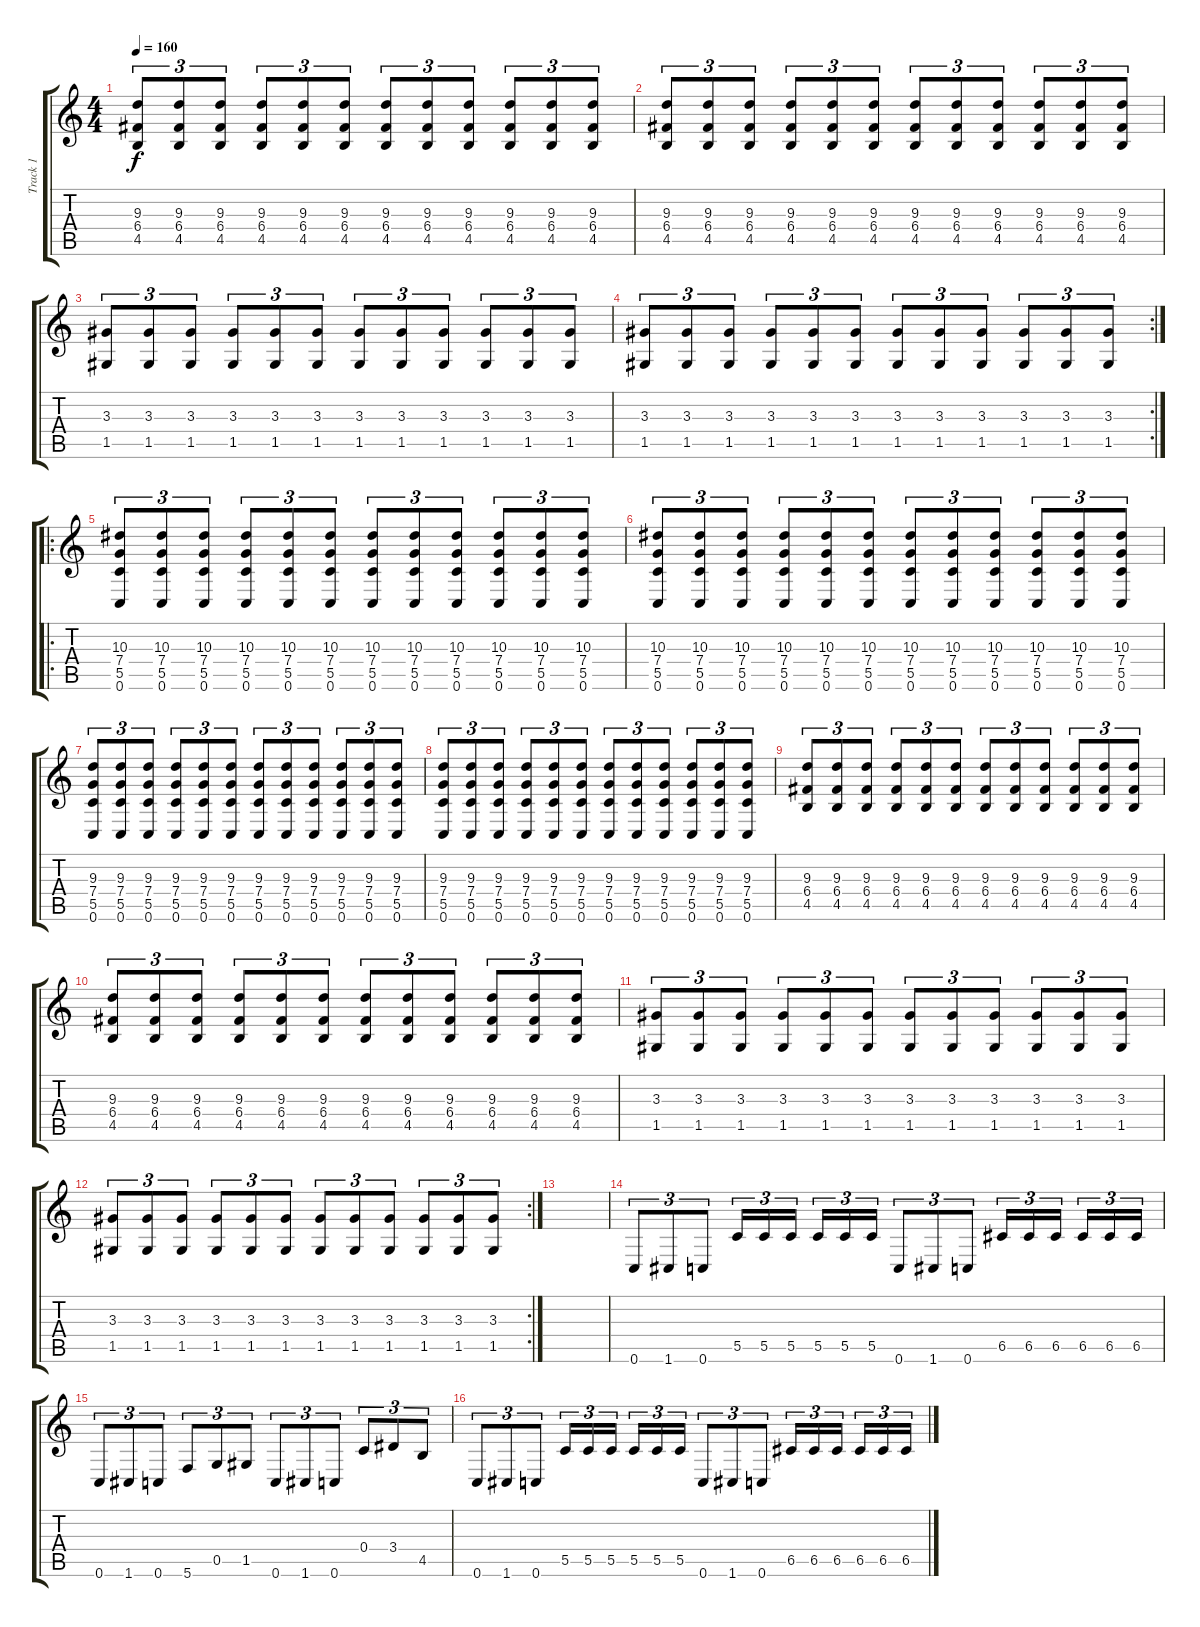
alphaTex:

\track ("Track 1" "Track 1") {instrument distortionguitar}
\staff {score tabs}
\tuning (D4 A3 F3 C3 G2 C2) {hide}
\ts (4 4)
\tempo 160
\clef g2
\ks c
(9.3 6.4 4.5).8{tu (3 2) dy f} (9.3 6.4 4.5).8{tu (3 2)} (9.3 6.4 4.5).8{tu (3 2)} (9.3 6.4 4.5).8{tu (3 2)} (9.3 6.4 4.5).8{tu (3 2)} (9.3 6.4 4.5).8{tu (3 2)} (9.3 6.4 4.5).8{tu (3 2)} (9.3 6.4 4.5).8{tu (3 2)} (9.3 6.4 4.5).8{tu (3 2)} (9.3 6.4 4.5).8{tu (3 2)} (9.3 6.4 4.5).8{tu (3 2)} (9.3 6.4 4.5).8{tu (3 2)} |
(9.3 6.4 4.5).8{tu (3 2)} (9.3 6.4 4.5).8{tu (3 2)} (9.3 6.4 4.5).8{tu (3 2)} (9.3 6.4 4.5).8{tu (3 2)} (9.3 6.4 4.5).8{tu (3 2)} (9.3 6.4 4.5).8{tu (3 2)} (9.3 6.4 4.5).8{tu (3 2)} (9.3 6.4 4.5).8{tu (3 2)} (9.3 6.4 4.5).8{tu (3 2)} (9.3 6.4 4.5).8{tu (3 2)} (9.3 6.4 4.5).8{tu (3 2)} (9.3 6.4 4.5).8{tu (3 2)} |
(3.3 1.5).8{tu (3 2)} (3.3 1.5).8{tu (3 2)} (3.3 1.5).8{tu (3 2)} (3.3 1.5).8{tu (3 2)} (3.3 1.5).8{tu (3 2)} (3.3 1.5).8{tu (3 2)} (3.3 1.5).8{tu (3 2)} (3.3 1.5).8{tu (3 2)} (3.3 1.5).8{tu (3 2)} (3.3 1.5).8{tu (3 2)} (3.3 1.5).8{tu (3 2)} (3.3 1.5).8{tu (3 2)} |
\rc 2
(3.3 1.5).8{tu (3 2)} (3.3 1.5).8{tu (3 2)} (3.3 1.5).8{tu (3 2)} (3.3 1.5).8{tu (3 2)} (3.3 1.5).8{tu (3 2)} (3.3 1.5).8{tu (3 2)} (3.3 1.5).8{tu (3 2)} (3.3 1.5).8{tu (3 2)} (3.3 1.5).8{tu (3 2)} (3.3 1.5).8{tu (3 2)} (3.3 1.5).8{tu (3 2)} (3.3 1.5).8{tu (3 2)} |
\ro
(10.3 7.4 5.5 0.6).8{tu (3 2)} (10.3 7.4 5.5 0.6).8{tu (3 2)} (10.3 7.4 5.5 0.6).8{tu (3 2)} (10.3 7.4 5.5 0.6).8{tu (3 2)} (10.3 7.4 5.5 0.6).8{tu (3 2)} (10.3 7.4 5.5 0.6).8{tu (3 2)} (10.3 7.4 5.5 0.6).8{tu (3 2)} (10.3 7.4 5.5 0.6).8{tu (3 2)} (10.3 7.4 5.5 0.6).8{tu (3 2)} (10.3 7.4 5.5 0.6).8{tu (3 2)} (10.3 7.4 5.5 0.6).8{tu (3 2)} (10.3 7.4 5.5 0.6).8{tu (3 2)} |
(10.3 7.4 5.5 0.6).8{tu (3 2)} (10.3 7.4 5.5 0.6).8{tu (3 2)} (10.3 7.4 5.5 0.6).8{tu (3 2)} (10.3 7.4 5.5 0.6).8{tu (3 2)} (10.3 7.4 5.5 0.6).8{tu (3 2)} (10.3 7.4 5.5 0.6).8{tu (3 2)} (10.3 7.4 5.5 0.6).8{tu (3 2)} (10.3 7.4 5.5 0.6).8{tu (3 2)} (10.3 7.4 5.5 0.6).8{tu (3 2)} (10.3 7.4 5.5 0.6).8{tu (3 2)} (10.3 7.4 5.5 0.6).8{tu (3 2)} (10.3 7.4 5.5 0.6).8{tu (3 2)} |
(9.3 7.4 5.5 0.6).8{tu (3 2)} (9.3 7.4 5.5 0.6).8{tu (3 2)} (9.3 7.4 5.5 0.6).8{tu (3 2)} (9.3 7.4 5.5 0.6).8{tu (3 2)} (9.3 7.4 5.5 0.6).8{tu (3 2)} (9.3 7.4 5.5 0.6).8{tu (3 2)} (9.3 7.4 5.5 0.6).8{tu (3 2)} (9.3 7.4 5.5 0.6).8{tu (3 2)} (9.3 7.4 5.5 0.6).8{tu (3 2)} (9.3 7.4 5.5 0.6).8{tu (3 2)} (9.3 7.4 5.5 0.6).8{tu (3 2)} (9.3 7.4 5.5 0.6).8{tu (3 2)} |
(9.3 7.4 5.5 0.6).8{tu (3 2)} (9.3 7.4 5.5 0.6).8{tu (3 2)} (9.3 7.4 5.5 0.6).8{tu (3 2)} (9.3 7.4 5.5 0.6).8{tu (3 2)} (9.3 7.4 5.5 0.6).8{tu (3 2)} (9.3 7.4 5.5 0.6).8{tu (3 2)} (9.3 7.4 5.5 0.6).8{tu (3 2)} (9.3 7.4 5.5 0.6).8{tu (3 2)} (9.3 7.4 5.5 0.6).8{tu (3 2)} (9.3 7.4 5.5 0.6).8{tu (3 2)} (9.3 7.4 5.5 0.6).8{tu (3 2)} (9.3 7.4 5.5 0.6).8{tu (3 2)} |
(9.3 6.4 4.5).8{tu (3 2)} (9.3 6.4 4.5).8{tu (3 2)} (9.3 6.4 4.5).8{tu (3 2)} (9.3 6.4 4.5).8{tu (3 2)} (9.3 6.4 4.5).8{tu (3 2)} (9.3 6.4 4.5).8{tu (3 2)} (9.3 6.4 4.5).8{tu (3 2)} (9.3 6.4 4.5).8{tu (3 2)} (9.3 6.4 4.5).8{tu (3 2)} (9.3 6.4 4.5).8{tu (3 2)} (9.3 6.4 4.5).8{tu (3 2)} (9.3 6.4 4.5).8{tu (3 2)} |
(9.3 6.4 4.5).8{tu (3 2)} (9.3 6.4 4.5).8{tu (3 2)} (9.3 6.4 4.5).8{tu (3 2)} (9.3 6.4 4.5).8{tu (3 2)} (9.3 6.4 4.5).8{tu (3 2)} (9.3 6.4 4.5).8{tu (3 2)} (9.3 6.4 4.5).8{tu (3 2)} (9.3 6.4 4.5).8{tu (3 2)} (9.3 6.4 4.5).8{tu (3 2)} (9.3 6.4 4.5).8{tu (3 2)} (9.3 6.4 4.5).8{tu (3 2)} (9.3 6.4 4.5).8{tu (3 2)} |
(3.3 1.5).8{tu (3 2)} (3.3 1.5).8{tu (3 2)} (3.3 1.5).8{tu (3 2)} (3.3 1.5).8{tu (3 2)} (3.3 1.5).8{tu (3 2)} (3.3 1.5).8{tu (3 2)} (3.3 1.5).8{tu (3 2)} (3.3 1.5).8{tu (3 2)} (3.3 1.5).8{tu (3 2)} (3.3 1.5).8{tu (3 2)} (3.3 1.5).8{tu (3 2)} (3.3 1.5).8{tu (3 2)} |
\rc 2
(3.3 1.5).8{tu (3 2)} (3.3 1.5).8{tu (3 2)} (3.3 1.5).8{tu (3 2)} (3.3 1.5).8{tu (3 2)} (3.3 1.5).8{tu (3 2)} (3.3 1.5).8{tu (3 2)} (3.3 1.5).8{tu (3 2)} (3.3 1.5).8{tu (3 2)} (3.3 1.5).8{tu (3 2)} (3.3 1.5).8{tu (3 2)} (3.3 1.5).8{tu (3 2)} (3.3 1.5).8{tu (3 2)} |
|
0.6.8{tu (3 2)} 1.6.8{tu (3 2)} 0.6.8{tu (3 2)} 5.5.16{tu (3 2)} 5.5.16{tu (3 2)} 5.5.16{tu (3 2) beam splitsecondary} 5.5.16{tu (3 2)} 5.5.16{tu (3 2)} 5.5.16{tu (3 2)} 0.6.8{tu (3 2)} 1.6.8{tu (3 2)} 0.6.8{tu (3 2)} 6.5.16{tu (3 2)} 6.5.16{tu (3 2)} 6.5.16{tu (3 2) beam splitsecondary} 6.5.16{tu (3 2)} 6.5.16{tu (3 2)} 6.5.16{tu (3 2)} |
0.6.8{tu (3 2)} 1.6.8{tu (3 2)} 0.6.8{tu (3 2)} 5.6.8{tu (3 2)} 0.5.8{tu (3 2)} 1.5.8{tu (3 2)} 0.6.8{tu (3 2)} 1.6.8{tu (3 2)} 0.6.8{tu (3 2)} 0.4.8{tu (3 2)} 3.4.8{tu (3 2)} 4.5.8{tu (3 2)} |
0.6.8{tu (3 2)} 1.6.8{tu (3 2)} 0.6.8{tu (3 2)} 5.5.16{tu (3 2)} 5.5.16{tu (3 2)} 5.5.16{tu (3 2) beam splitsecondary} 5.5.16{tu (3 2)} 5.5.16{tu (3 2)} 5.5.16{tu (3 2)} 0.6.8{tu (3 2)} 1.6.8{tu (3 2)} 0.6.8{tu (3 2)} 6.5.16{tu (3 2)} 6.5.16{tu (3 2)} 6.5.16{tu (3 2) beam splitsecondary} 6.5.16{tu (3 2)} 6.5.16{tu (3 2)} 6.5.16{tu (3 2)}
